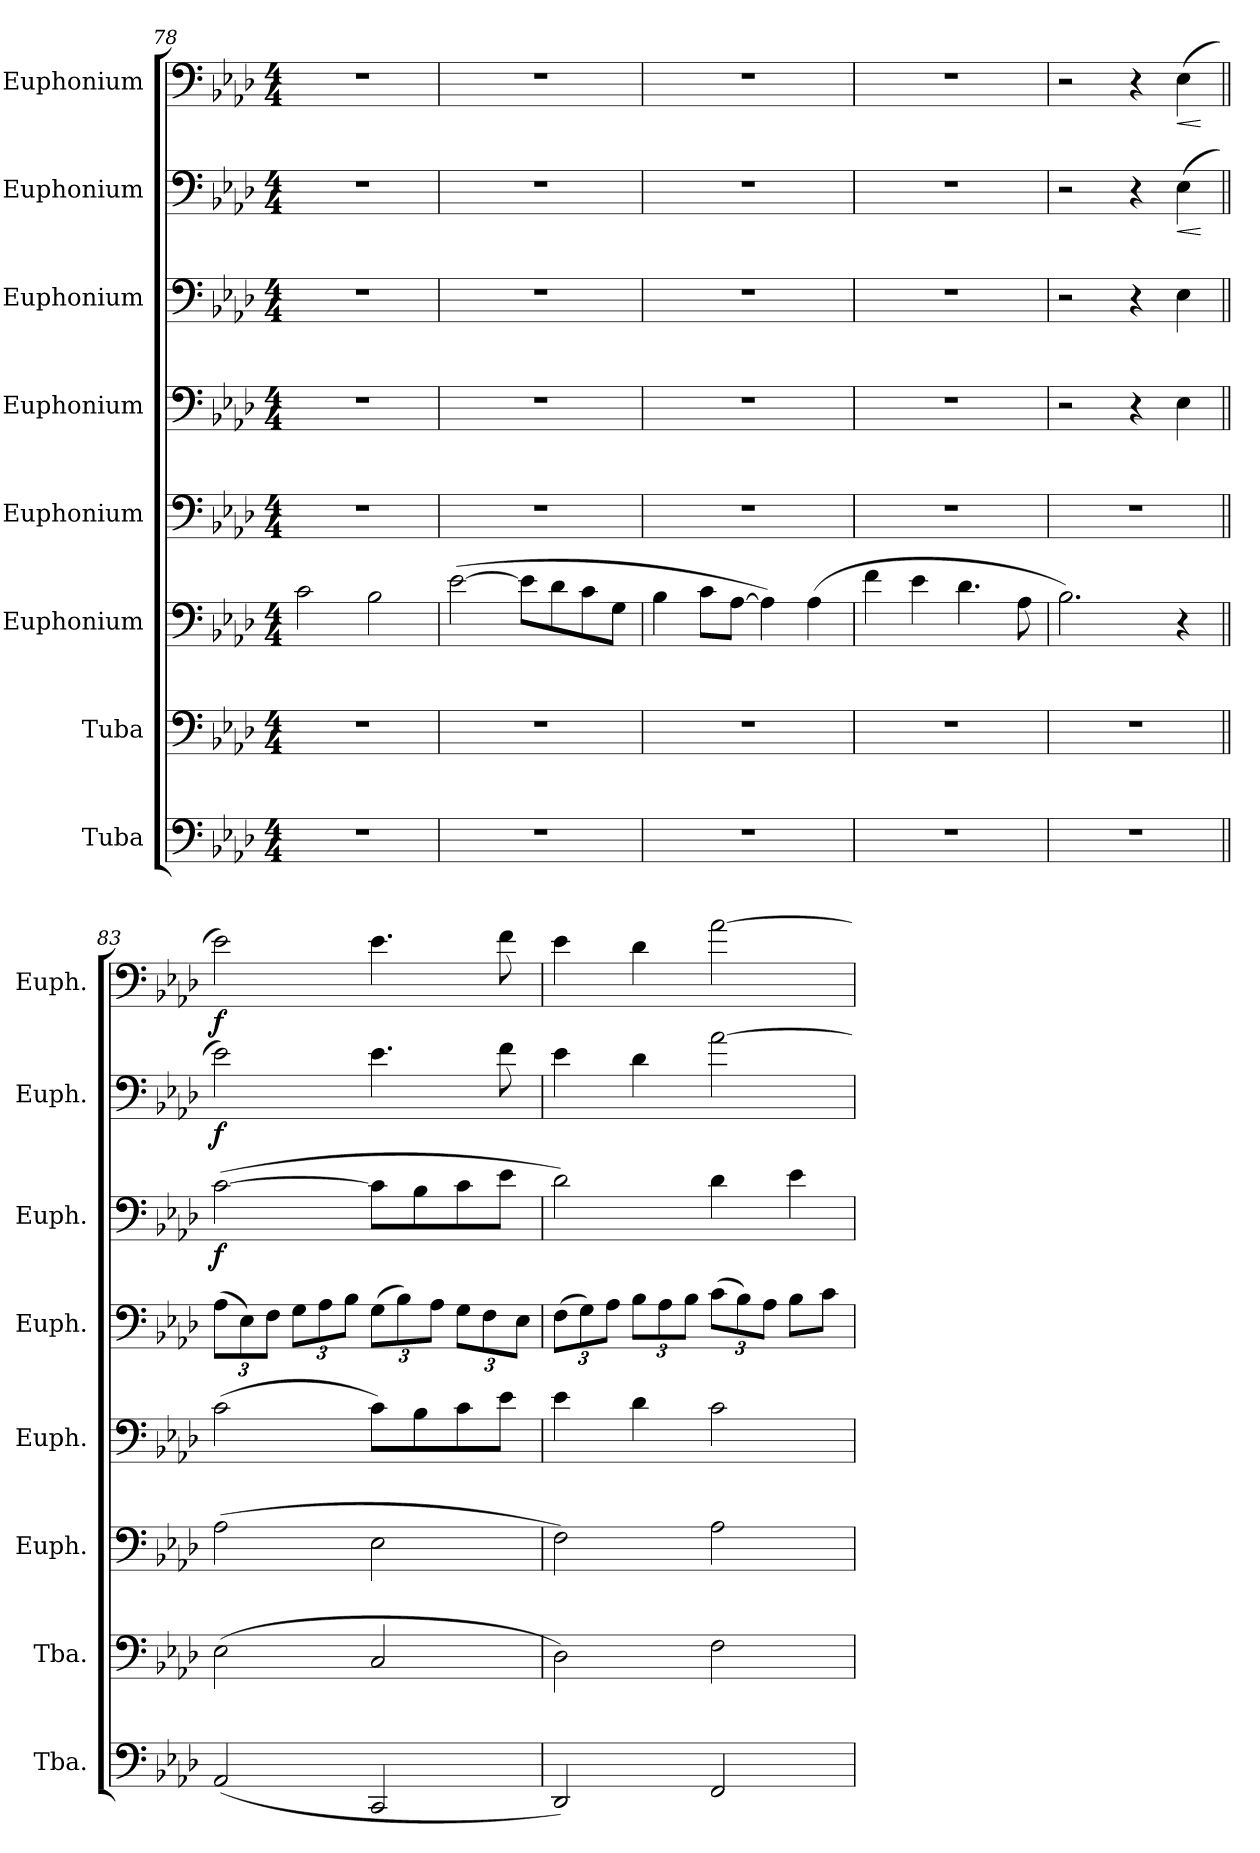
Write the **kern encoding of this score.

**kern	**kern	**kern	**kern	**kern	**kern	**dynam	**kern	**dynam	**kern	**dynam
*part8	*part7	*part6	*part5	*part4	*part3	*part3	*part2	*part2	*part1	*part1
*staff8	*staff7	*staff6	*staff5	*staff4	*staff3	*staff3	*staff2	*staff2	*staff1	*staff1
*I"Tuba	*I"Tuba	*I"Euphonium	*I"Euphonium	*I"Euphonium	*I"Euphonium	*	*I"Euphonium	*	*I"Euphonium	*
*I'Tba.	*I'Tba.	*I'Euph.	*I'Euph.	*I'Euph.	*I'Euph.	*	*I'Euph.	*	*I'Euph.	*
*clefF4	*clefF4	*clefF4	*clefF4	*clefF4	*clefF4	*	*clefF4	*	*clefF4	*
*k[b-e-a-d-]	*k[b-e-a-d-]	*k[b-e-a-d-]	*k[b-e-a-d-]	*k[b-e-a-d-]	*k[b-e-a-d-]	*	*k[b-e-a-d-]	*	*k[b-e-a-d-]	*
*M4/4	*M4/4	*M4/4	*M4/4	*M4/4	*M4/4	*	*M4/4	*	*M4/4	*
=78	=78	=78	=78	=78	=78	=78	=78	=78	=78	=78
1r	1r	2c\	1r	1r	1r	.	1r	.	1r	.
.	.	2B-\	.	.	.	.	.	.	.	.
=79	=79	=79	=79	=79	=79	=79	=79	=79	=79	=79
1r	1r	(>[2e-\	1r	1r	1r	.	1r	.	1r	.
.	.	8e-\L]	.	.	.	.	.	.	.	.
.	.	8d-\	.	.	.	.	.	.	.	.
.	.	8c\	.	.	.	.	.	.	.	.
.	.	8G\J	.	.	.	.	.	.	.	.
=80	=80	=80	=80	=80	=80	=80	=80	=80	=80	=80
1r	1r	4B-\	1r	1r	1r	.	1r	.	1r	.
.	.	8c\L	.	.	.	.	.	.	.	.
.	.	[8A-\J	.	.	.	.	.	.	.	.
.	.	4A-\])	.	.	.	.	.	.	.	.
.	.	(>4A-\	.	.	.	.	.	.	.	.
=81	=81	=81	=81	=81	=81	=81	=81	=81	=81	=81
1r	1r	4f\	1r	1r	1r	.	1r	.	1r	.
.	.	4e-\	.	.	.	.	.	.	.	.
.	.	4.d-\	.	.	.	.	.	.	.	.
.	.	8A-\	.	.	.	.	.	.	.	.
=82	=82	=82	=82	=82	=82	=82	=82	=82	=82	=82
1r	1r	2.B-\)	1r	2r	2r	.	2r	.	2r	.
.	.	.	.	4r	4r	.	4r	.	4r	.
!	!	!	!	!	!	!	!	!LO:HP:b	!	!LO:HP:b
.	.	4r	.	4E-\	4E-\	.	(>4E-\	<	(>4E-\	<
.	.	.	.	.	.	.	.	[	.	[
=83||	=83||	=83||	=83||	=83||	=83||	=83||	=83||	=83||	=83||	=83||
*	*	*	*	*Xbrackettup	*	*	*	*	*	*
!	!	!	!	!	!	!LO:DY:b	!	!LO:DY:b	!	!LO:DY:b
(<2AA-/	(>2E-\	(>2A-\	(>2c\	(>12A-\L	(>[2c\	f	2e-\)	f	2e-\)	f
.	.	.	.	12E-\)	.	.	.	.	.	.
.	.	.	.	12F\J	.	.	.	.	.	.
.	.	.	.	12G\L	.	.	.	.	.	.
.	.	.	.	12A-\	.	.	.	.	.	.
.	.	.	.	12B-\J	.	.	.	.	.	.
2CC/	2C/	2E-\	8c\L)	(>12G\L	8c\L]	.	4.e-\	.	4.e-\	.
.	.	.	.	12B-\)	.	.	.	.	.	.
.	.	.	8B-\	.	8B-\	.	.	.	.	.
.	.	.	.	12A-\J	.	.	.	.	.	.
.	.	.	8c\	12G\L	8c\	.	.	.	.	.
.	.	.	.	12F\	.	.	.	.	.	.
.	.	.	8e-\J	.	8e-\J	.	8f\	.	8f\	.
.	.	.	.	12E-\J	.	.	.	.	.	.
!!LO:LB:g=z
=84	=84	=84	=84	=84	=84	=84	=84	=84	=84	=84
2DD-/)	2D-\)	2F\)	4e-\	(>12F\L	2d-\)	.	4e-\	.	4e-\	.
.	.	.	.	12G\)	.	.	.	.	.	.
.	.	.	.	12A-\J	.	.	.	.	.	.
.	.	.	4d-\	12B-\L	.	.	4d-\	.	4d-\	.
.	.	.	.	12A-\	.	.	.	.	.	.
.	.	.	.	12B-\J	.	.	.	.	.	.
2FF/	2F\	2A-\	2c\	(>12c\L	4d-\	.	[2a-\	.	[2a-\	.
.	.	.	.	12B-\)	.	.	.	.	.	.
.	.	.	.	12A-\J	.	.	.	.	.	.
.	.	.	.	8B-\L	4e-\	.	.	.	.	.
.	.	.	.	8c\J	.	.	.	.	.	.
=	=	=	=	=	=	=	=	=	=	=
*-	*-	*-	*-	*-	*-	*-	*-	*-	*-	*-
